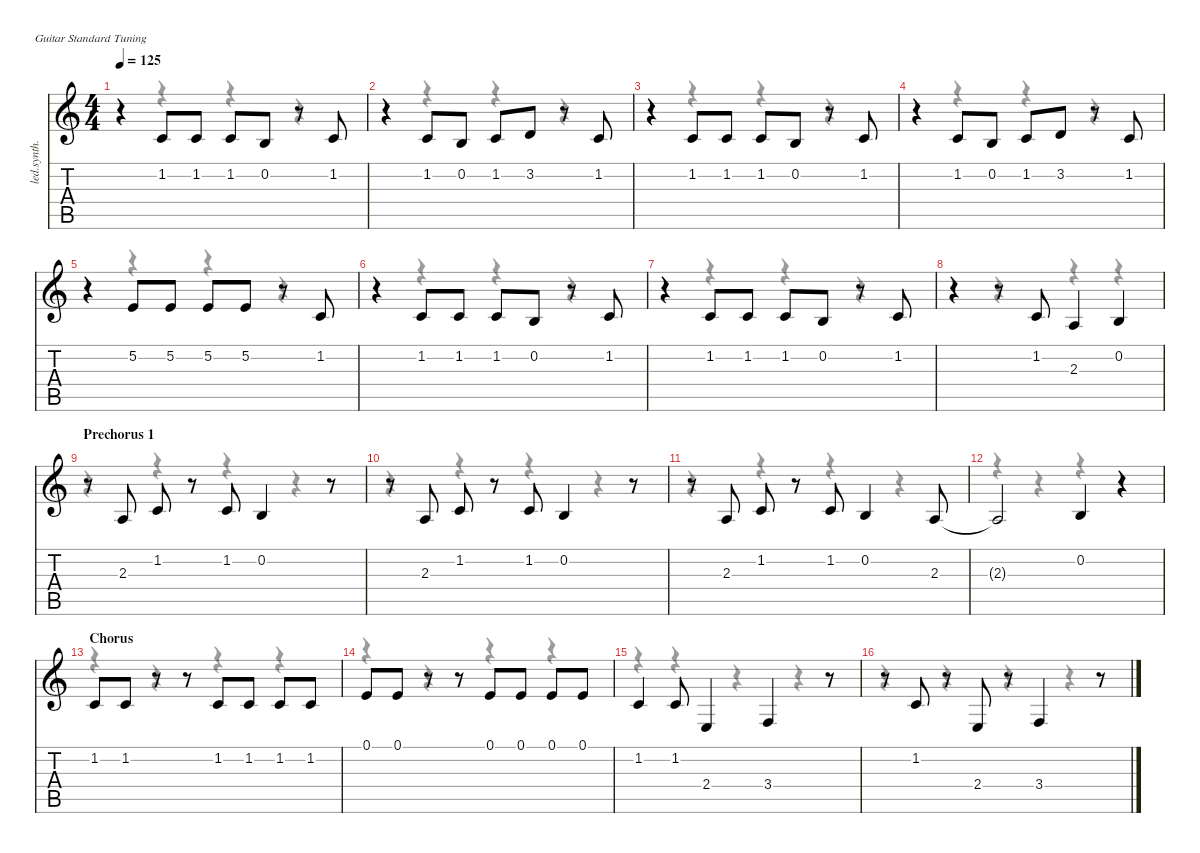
\defaultSystemsLayout 4
\hideDynamics
\bracketExtendMode nobrackets
\otherSystemsTrackNameOrientation horizontal
\track ("Vocal" "led.synth.") {instrument lead6voice}
\staff {score tabs}
\tuning (E4 B3 G3 D3 A2 E2)
\voice
\ts (4 4)
\tempo 125
\clef g2
\ks c
r.4{dy f} 1.2.8 1.2.8 1.2.8 0.2.8 r.8 1.2.8 |
r.4 1.2.8 0.2.8 1.2.8 3.2.8 r.8 1.2.8 |
r.4 1.2.8 1.2.8 1.2.8 0.2.8 r.8 1.2.8 |
r.4 1.2.8 0.2.8 1.2.8 3.2.8 r.8 1.2.8 |
r.4 5.2.8 5.2.8 5.2.8 5.2.8 r.8 1.2.8 |
r.4 1.2.8 1.2.8 1.2.8 0.2.8 r.8 1.2.8 |
r.4 1.2.8 1.2.8 1.2.8 0.2.8 r.8 1.2.8 |
r.4 r.8 1.2.8 2.3.4 0.2.4 |
\section ("" "Prechorus 1")
r.8 2.3.8 1.2.8 r.8 1.2.8 0.2.4 r.8 |
r.8 2.3.8 1.2.8 r.8 1.2.8 0.2.4 r.8 |
r.8 2.3.8 1.2.8 r.8 1.2.8 0.2.4 2.3.8 |
2.3{t}.2 0.2.4 r.4 |
\section ("" "Chorus")
1.2.8 1.2.8 r.8 r.8 1.2.8 1.2.8 1.2.8 1.2.8 |
0.1.8 0.1.8 r.8 r.8 0.1.8 0.1.8 0.1.8 0.1.8 |
1.2.4 1.2.8 2.4.4 3.4.4 r.8 |
r.8 1.2.8 r.8 2.4.8 r.8 3.4.4 r.8
\voice
\clef g2
\ottava regular
\simile none
\ks c
r.4{dy mf} r.4 r.4 r.4 |
r.4 r.4 r.4 r.4 |
r.4 r.4 r.4 r.4 |
r.4 r.4 r.4 r.4 |
r.4 r.4 r.4 r.4 |
r.4 r.4 r.4 r.4 |
r.4 r.4 r.4 r.4 |
r.4 r.4 r.4 r.4 |
r.4 r.4 r.4 r.4 |
r.4 r.4 r.4 r.4 |
r.4 r.4 r.4 r.4 |
r.4 r.4 r.4 r.4 |
r.4 r.4 r.4 r.4 |
r.4 r.4 r.4 r.4 |
r.4 r.4 r.4 r.4 |
r.4 r.4 r.4 r.4
